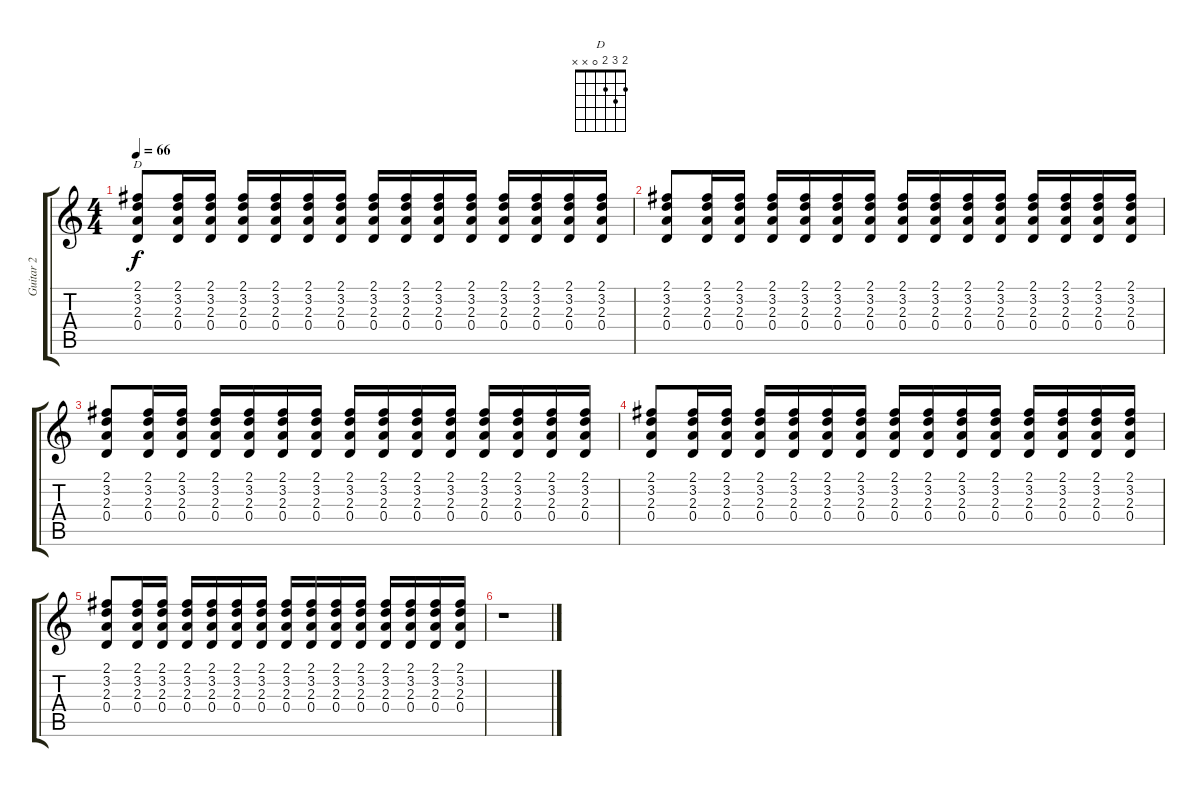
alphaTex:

\track ("Guitar 2" "Guitar 2") {instrument electricguitarclean}
\staff {score tabs}
\tuning (E4 B3 G3 D3 A2 E2) {hide}
\chord ("D" 2 3 2 0 x x)
\ts (4 4)
\tempo 66
\clef g2
\ks c
(2.1 3.2 2.3 0.4).8{ch "D" dy f} (2.1 3.2 2.3 0.4).16 (2.1 3.2 2.3 0.4).16 (2.1 3.2 2.3 0.4).16 (2.1 3.2 2.3 0.4).16 (2.1 3.2 2.3 0.4).16 (2.1 3.2 2.3 0.4).16 (2.1 3.2 2.3 0.4).16 (2.1 3.2 2.3 0.4).16 (2.1 3.2 2.3 0.4).16 (2.1 3.2 2.3 0.4).16 (2.1 3.2 2.3 0.4).16 (2.1 3.2 2.3 0.4).16 (2.1 3.2 2.3 0.4).16 (2.1 3.2 2.3 0.4).16 |
(2.1 3.2 2.3 0.4).8 (2.1 3.2 2.3 0.4).16 (2.1 3.2 2.3 0.4).16 (2.1 3.2 2.3 0.4).16 (2.1 3.2 2.3 0.4).16 (2.1 3.2 2.3 0.4).16 (2.1 3.2 2.3 0.4).16 (2.1 3.2 2.3 0.4).16 (2.1 3.2 2.3 0.4).16 (2.1 3.2 2.3 0.4).16 (2.1 3.2 2.3 0.4).16 (2.1 3.2 2.3 0.4).16 (2.1 3.2 2.3 0.4).16 (2.1 3.2 2.3 0.4).16 (2.1 3.2 2.3 0.4).16 |
(2.1 3.2 2.3 0.4).8 (2.1 3.2 2.3 0.4).16 (2.1 3.2 2.3 0.4).16 (2.1 3.2 2.3 0.4).16 (2.1 3.2 2.3 0.4).16 (2.1 3.2 2.3 0.4).16 (2.1 3.2 2.3 0.4).16 (2.1 3.2 2.3 0.4).16 (2.1 3.2 2.3 0.4).16 (2.1 3.2 2.3 0.4).16 (2.1 3.2 2.3 0.4).16 (2.1 3.2 2.3 0.4).16 (2.1 3.2 2.3 0.4).16 (2.1 3.2 2.3 0.4).16 (2.1 3.2 2.3 0.4).16 |
(2.1 3.2 2.3 0.4).8{volume 0} (2.1 3.2 2.3 0.4).16 (2.1 3.2 2.3 0.4).16 (2.1 3.2 2.3 0.4).16 (2.1 3.2 2.3 0.4).16 (2.1 3.2 2.3 0.4).16 (2.1 3.2 2.3 0.4).16 (2.1 3.2 2.3 0.4).16 (2.1 3.2 2.3 0.4).16 (2.1 3.2 2.3 0.4).16 (2.1 3.2 2.3 0.4).16 (2.1 3.2 2.3 0.4).16 (2.1 3.2 2.3 0.4).16 (2.1 3.2 2.3 0.4).16 (2.1 3.2 2.3 0.4).16 |
(2.1 3.2 2.3 0.4).8 (2.1 3.2 2.3 0.4).16 (2.1 3.2 2.3 0.4).16 (2.1 3.2 2.3 0.4).16 (2.1 3.2 2.3 0.4).16 (2.1 3.2 2.3 0.4).16 (2.1 3.2 2.3 0.4).16 (2.1 3.2 2.3 0.4).16 (2.1 3.2 2.3 0.4).16 (2.1 3.2 2.3 0.4).16 (2.1 3.2 2.3 0.4).16 (2.1 3.2 2.3 0.4).16 (2.1 3.2 2.3 0.4).16 (2.1 3.2 2.3 0.4).16 (2.1 3.2 2.3 0.4).16 |
r.1
